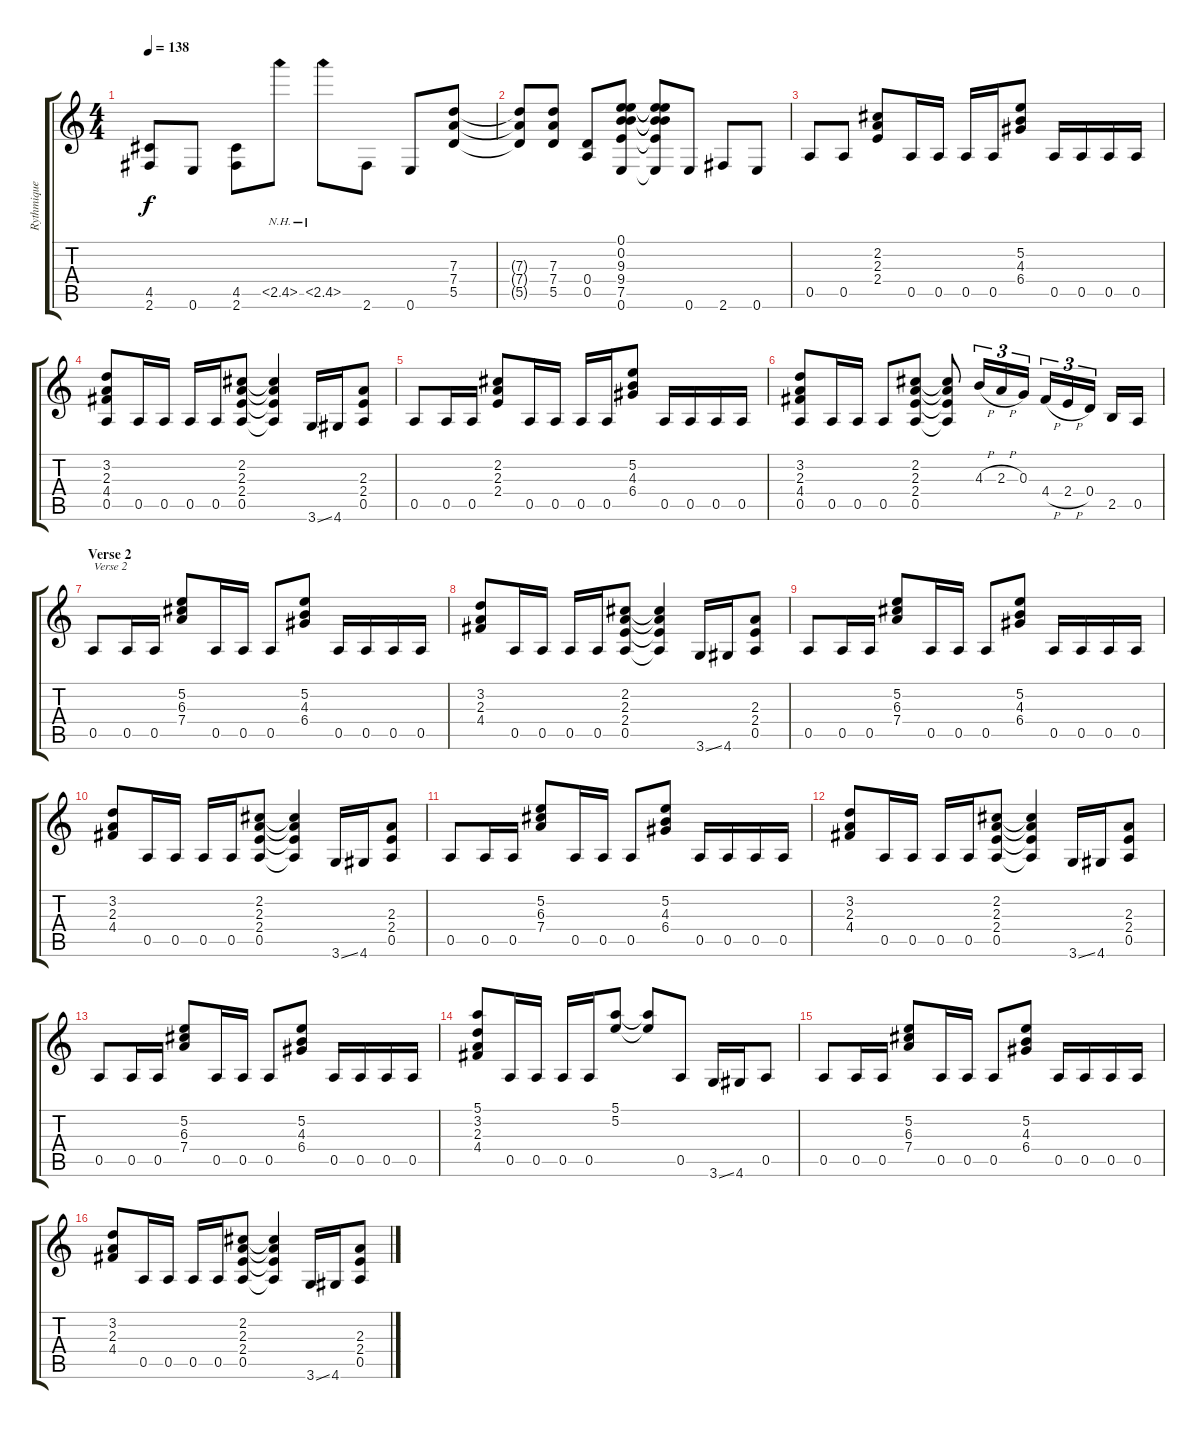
\track ("Rythmique" "Rythmique") {instrument distortionguitar}
\staff {score tabs}
\tuning (E4 B3 G3 D3 A2 E2) {hide}
\ts (4 4)
\tempo 138
\clef g2
\ks c
(4.5 2.6).8{dy f} 0.6.8 (4.5 2.6).8 2.5{nh}.8 2.5{nh}.8 2.6.8 0.6.8 (7.3 7.4 5.5).8 |
(7.3{t} 7.4{t} 5.5{t}).8 (7.3 7.4 5.5).8 (0.4 0.5).8 (0.1 0.2 9.3 9.4 7.5 0.6).8 (0.1{t} 0.2{t} 9.3{t} 9.4{t} 7.5{t} 0.6{t}).8 0.6.8 2.6.8 0.6.8 |
0.5.8 0.5.8 (2.2 2.3 2.4).8 0.5.16 0.5.16 0.5.16 0.5.16 (5.2 4.3 6.4).8 0.5.16 0.5.16 0.5.16 0.5.16 |
(3.2 2.3 4.4 0.5).8 0.5.16 0.5.16 0.5.16 0.5.16 (2.2 2.3 2.4 0.5).8 (2.2{t} 2.3{t} 2.4{t} 0.5{t}).4 3.6{ss}.16 4.6.16 (2.3 2.4 0.5).8 |
0.5.8 0.5.16 0.5.16 (2.2 2.3 2.4).8 0.5.16 0.5.16 0.5.16 0.5.16 (5.2 4.3 6.4).8 0.5.16 0.5.16 0.5.16 0.5.16 |
(3.2 2.3 4.4 0.5).8 0.5.16 0.5.16 0.5.8 (2.2 2.3 2.4 0.5).8 (2.2{t} 2.3{t} 2.4{t} 0.5{t}).8 4.3{h}.16{tu (3 2)} 2.3{h}.16{tu (3 2)} 0.3.16{tu (3 2)} 4.4{h}.16{tu (3 2)} 2.4{h}.16{tu (3 2)} 0.4.16{tu (3 2)} 2.5.16 0.5.16 |
\section ("" "Verse 2")
0.5.8{txt "Verse 2"} 0.5.16 0.5.16 (5.2 6.3 7.4).8 0.5.16 0.5.16 0.5.8 (5.2 4.3 6.4).8 0.5.16 0.5.16 0.5.16 0.5.16 |
(3.2 2.3 4.4).8 0.5.16 0.5.16 0.5.16 0.5.16 (2.2 2.3 2.4 0.5).8 (2.2{t} 2.3{t} 2.4{t} 0.5{t}).4 3.6{ss}.16 4.6.16 (2.3 2.4 0.5).8 |
0.5.8 0.5.16 0.5.16 (5.2 6.3 7.4).8 0.5.16 0.5.16 0.5.8 (5.2 4.3 6.4).8 0.5.16 0.5.16 0.5.16 0.5.16 |
(3.2 2.3 4.4).8 0.5.16 0.5.16 0.5.16 0.5.16 (2.2 2.3 2.4 0.5).8 (2.2{t} 2.3{t} 2.4{t} 0.5{t}).4 3.6{ss}.16 4.6.16 (2.3 2.4 0.5).8 |
0.5.8 0.5.16 0.5.16 (5.2 6.3 7.4).8 0.5.16 0.5.16 0.5.8 (5.2 4.3 6.4).8 0.5.16 0.5.16 0.5.16 0.5.16 |
(3.2 2.3 4.4).8 0.5.16 0.5.16 0.5.16 0.5.16 (2.2 2.3 2.4 0.5).8 (2.2{t} 2.3{t} 2.4{t} 0.5{t}).4 3.6{ss}.16 4.6.16 (2.3 2.4 0.5).8 |
0.5.8 0.5.16 0.5.16 (5.2 6.3 7.4).8 0.5.16 0.5.16 0.5.8 (5.2 4.3 6.4).8 0.5.16 0.5.16 0.5.16 0.5.16 |
(5.1 3.2 2.3 4.4).8 0.5.16 0.5.16 0.5.16 0.5.16 (5.1 5.2).8 (5.1{t} 5.2{t}).8 0.5.8 3.6{ss}.16 4.6.16 0.5.8 |
0.5.8 0.5.16 0.5.16 (5.2 6.3 7.4).8 0.5.16 0.5.16 0.5.8 (5.2 4.3 6.4).8 0.5.16 0.5.16 0.5.16 0.5.16 |
(3.2 2.3 4.4).8 0.5.16 0.5.16 0.5.16 0.5.16 (2.2 2.3 2.4 0.5).8 (2.2{t} 2.3{t} 2.4{t} 0.5{t}).4 3.6{ss}.16 4.6.16 (2.3 2.4 0.5).8
